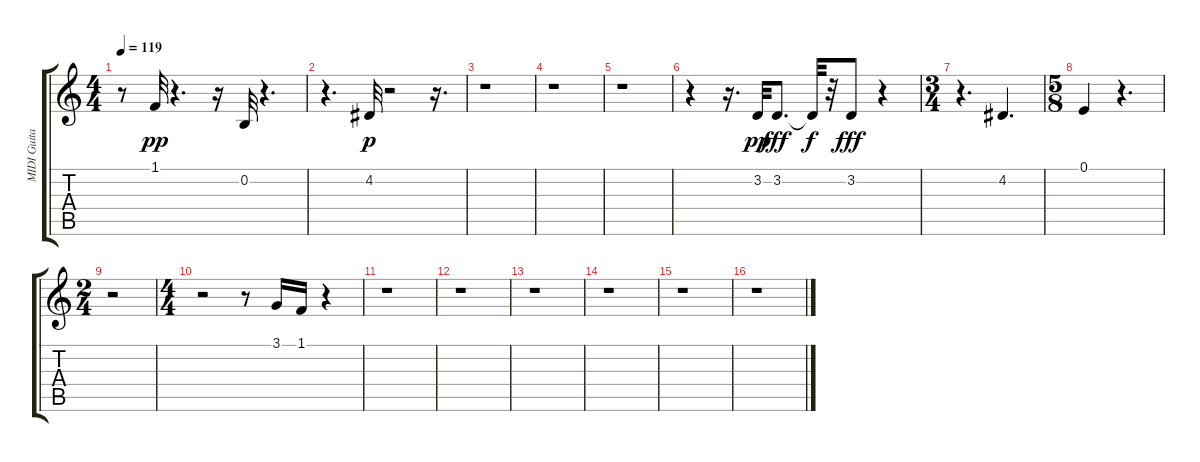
\track ("MIDI Guitar                     " "MIDI Guita") {instrument lead1square}
\staff {score tabs}
\tuning (E4 B3 G3 D3 A2 E2) {hide}
\ts (4 4)
\tempo 119
\clef g2
\ks c
r.8{dy f} 1.1.32{dy pp} r.4{d} r.16 0.2.32 r.4{d} |
r.4{d} 4.2.32{dy p} r.2 r.16{d} |
r.1 |
r.1 |
r.1 |
r.4 r.16{d} 3.2.32{dy pp} 3.2.8{d dy fff} 3.2{t}.32{dy f} r.32 3.2.8{dy fff} r.4 |
\ts (3 4)
r.4{d} 4.2.4{d} |
\ts (5 8)
0.1.4 r.4{d} |
\ts (2 4)
r.2 |
\ts (4 4)
r.2 r.8 3.1.16 1.1.16 r.4 |
r.1 |
r.1 |
r.1 |
r.1 |
r.1 |
r.1
